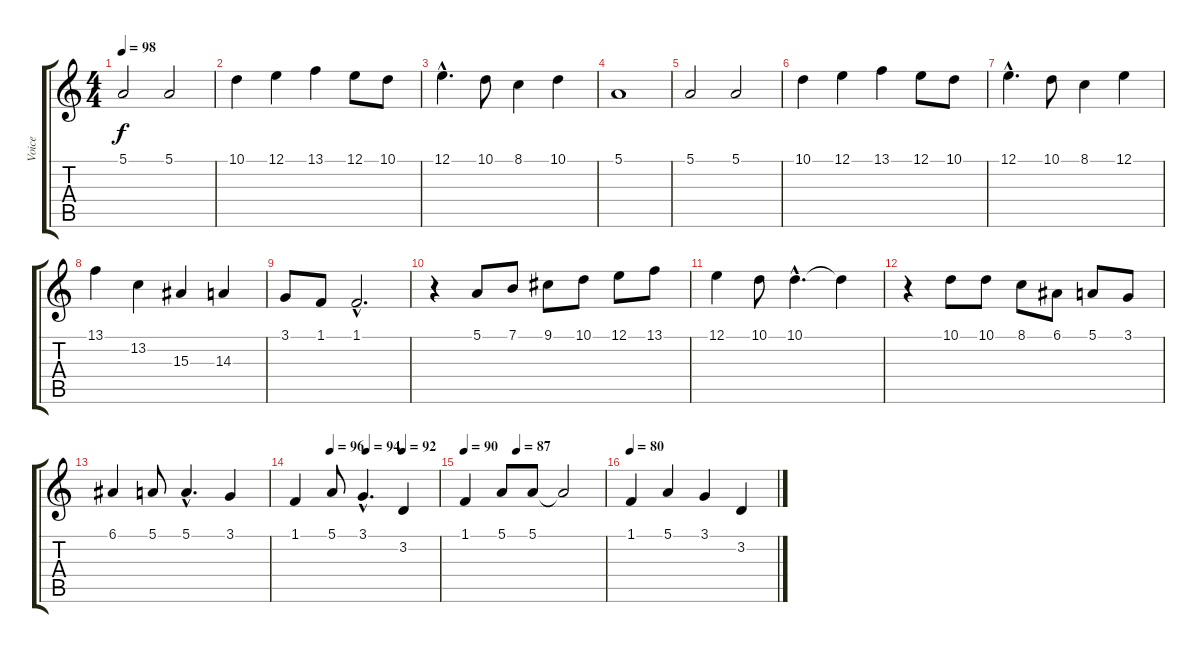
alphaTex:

\track ("Voice" "Voice") {instrument panflute}
\staff {score tabs}
\tuning (E4 B3 G3 D3 A2 E2) {hide}
\ts (4 4)
\tempo 98
\clef g2
\ks c
5.1.2{dy f} 5.1.2 |
10.1.4 12.1.4 13.1.4 12.1.8 10.1.8 |
12.1{hac}.4{d} 10.1.8 8.1.4 10.1.4 |
5.1.1 |
5.1.2 5.1.2 |
10.1.4 12.1.4 13.1.4 12.1.8 10.1.8 |
12.1{hac}.4{d} 10.1.8 8.1.4 12.1.4 |
13.1.4 13.2.4 15.3.4 14.3.4 |
3.1.8 1.1.8 1.1{hac}.2{d} |
r.4 5.1.8 7.1.8 9.1.8 10.1.8 12.1.8 13.1.8 |
12.1.4 10.1.8 10.1{hac}.4{d} 10.1{t}.4 |
r.4 10.1.8 10.1.8 8.1.8 6.1.8 5.1.8 3.1.8 |
6.1.4 5.1.8 5.1{hac}.4{d} 3.1.4 |
\tempo (96 0.25)
\tempo (94 0.5)
\tempo (92 0.75)
1.1.4 5.1.8 3.1{hac}.4{d} 3.2.4 |
\tempo 90
\tempo (87 0.375)
1.1.4 5.1.8 5.1.8 5.1{t}.2 |
\tempo 80
1.1.4 5.1.4 3.1.4 3.2.4
